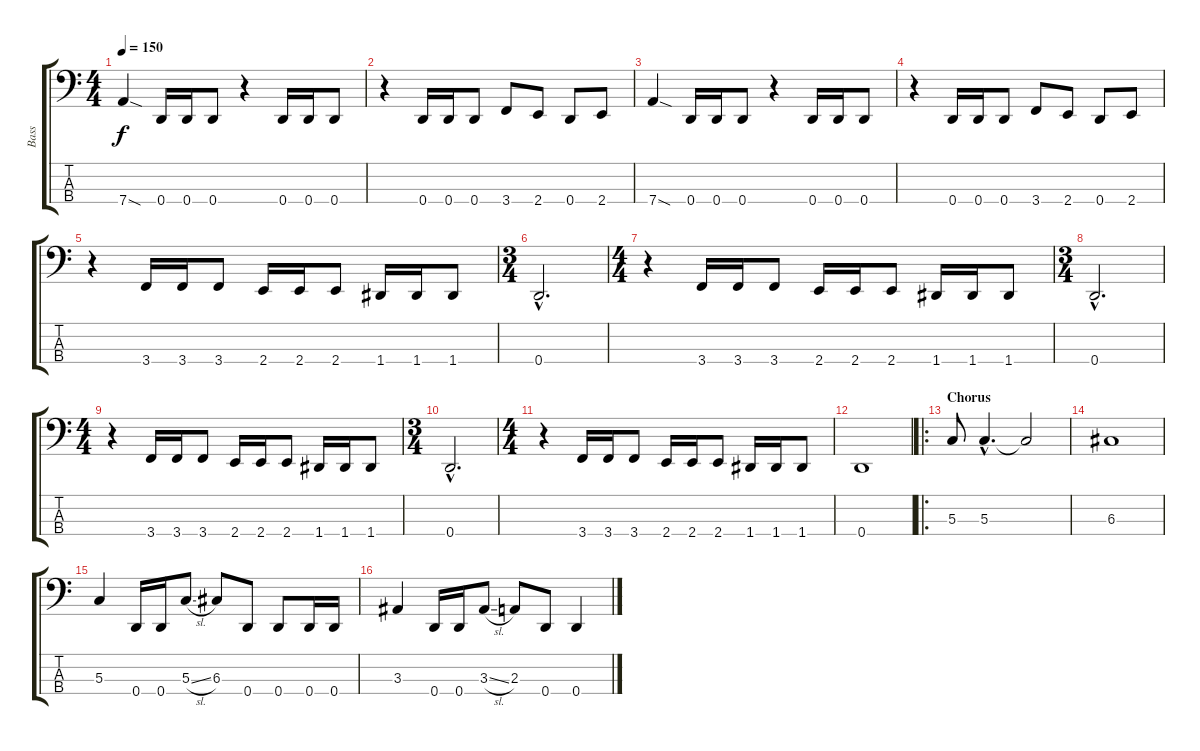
\track ("Bass" "Bass") {instrument electricbassfinger}
\staff {score tabs}
\tuning (F2 C2 G1 D1) {hide}
\ts (4 4)
\tempo 150
\clef f4
\ks c
7.4{sod}.4{dy f} 0.4.16 0.4.16 0.4.8 r.4 0.4.16 0.4.16 0.4.8 |
r.4 0.4.16 0.4.16 0.4.8 3.4.8 2.4.8 0.4.8 2.4.8 |
7.4{sod}.4 0.4.16 0.4.16 0.4.8 r.4 0.4.16 0.4.16 0.4.8 |
r.4 0.4.16 0.4.16 0.4.8 3.4.8 2.4.8 0.4.8 2.4.8 |
r.4 3.4.16 3.4.16 3.4.8 2.4.16 2.4.16 2.4.8 1.4.16 1.4.16 1.4.8 |
\ts (3 4)
0.4{hac}.2{d} |
\ts (4 4)
r.4 3.4.16 3.4.16 3.4.8 2.4.16 2.4.16 2.4.8 1.4.16 1.4.16 1.4.8 |
\ts (3 4)
0.4{hac}.2{d} |
\ts (4 4)
r.4 3.4.16 3.4.16 3.4.8 2.4.16 2.4.16 2.4.8 1.4.16 1.4.16 1.4.8 |
\ts (3 4)
0.4{hac}.2{d} |
\ts (4 4)
r.4 3.4.16 3.4.16 3.4.8 2.4.16 2.4.16 2.4.8 1.4.16 1.4.16 1.4.8 |
0.4.1 |
\ro
\section ("" "Chorus")
5.3.8 5.3{hac}.4{d} 5.3{t}.2 |
6.3.1 |
5.3.4 0.4.16 0.4.16 5.3{sl}.8 6.3.8 0.4.8 0.4.8 0.4.16 0.4.16 |
3.3.4 0.4.16 0.4.16 3.3{sl}.8 2.3.8 0.4.8 0.4.4
